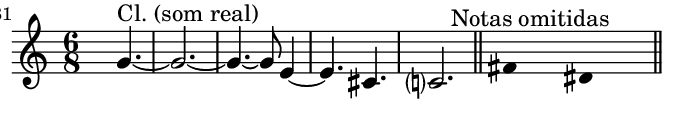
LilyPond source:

\version "2.10.33"

\include "../config/lib.ly"

\score {
  \new Staff {
      \time 6/8
      \relative c'' {
        \set Score.currentBarNumber = #81
        \bar ""
        \bracketUp
        s4. g4.~^\markup{Cl. (som real)}
        g2.~
        g4.~ g8 e4~
        e4. cis
        c?2.
        \bar "||"
        \cadenzaOn
        \override Stem #'transparent = ##t
        \override TextScript #'extra-offset = #'( -5 . 0 )
        fis4^\markup{Notas omitidas} dis
        \bar "||"
      }
    }
  \layout {
    \context {
      \Staff \consists "Horizontal_bracket_engraver"
    }
  }
}
\paper {
  paper-width = 11.8\cm
  paper-height = 3\cm
  line-width = 11\cm
  top-margin = -.1\cm
  left-margin = .2\cm
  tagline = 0
  indent = #0
}
